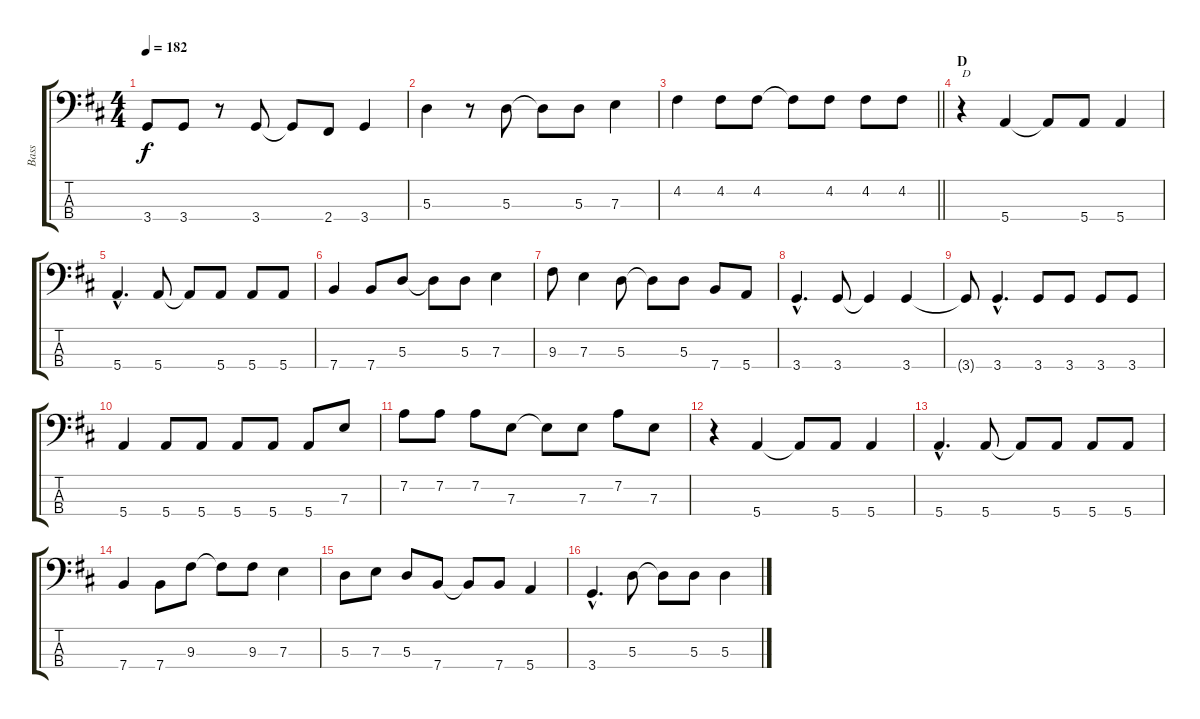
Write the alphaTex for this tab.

\track ("Bass" "Bass") {instrument electricbasspick}
\staff {score tabs}
\tuning (G2 D2 A1 E1) {hide}
\ts (4 4)
\tempo 182
\clef f4
\ks d
3.4.8{dy f} 3.4.8 r.8 3.4.8 3.4{t}.8 2.4.8 3.4.4 |
5.3.4 r.8 5.3.8 5.3{t}.8 5.3.8 7.3.4 |
\barLineRight lightlight
4.2.4 4.2.8 4.2.8 4.2{t}.8 4.2.8 4.2.8 4.2.8 |
\section ("" "D")
r.4{txt "D"} 5.4.4 5.4{t}.8 5.4.8 5.4.4 |
5.4{hac}.4{d} 5.4.8 5.4{t}.8 5.4.8 5.4.8 5.4.8 |
7.4.4 7.4.8 5.3.8 5.3{t}.8 5.3.8 7.3.4 |
9.3.8 7.3.4 5.3.8 5.3{t}.8 5.3.8 7.4.8 5.4.8 |
3.4{hac}.4{d} 3.4.8 3.4{t}.4 3.4.4 |
3.4{t}.8 3.4{hac}.4{d} 3.4.8 3.4.8 3.4.8 3.4.8 |
5.4.4 5.4.8 5.4.8 5.4.8 5.4.8 5.4.8 7.3.8 |
7.2.8 7.2.8 7.2.8 7.3.8 7.3{t}.8 7.3.8 7.2.8 7.3.8 |
r.4 5.4.4 5.4{t}.8 5.4.8 5.4.4 |
5.4{hac}.4{d} 5.4.8 5.4{t}.8 5.4.8 5.4.8 5.4.8 |
7.4.4 7.4.8 9.3.8 9.3{t}.8 9.3.8 7.3.4 |
5.3.8 7.3.8 5.3.8 7.4.8 7.4{t}.8 7.4.8 5.4.4 |
3.4{hac}.4{d} 5.3.8 5.3{t}.8 5.3.8 5.3.4
